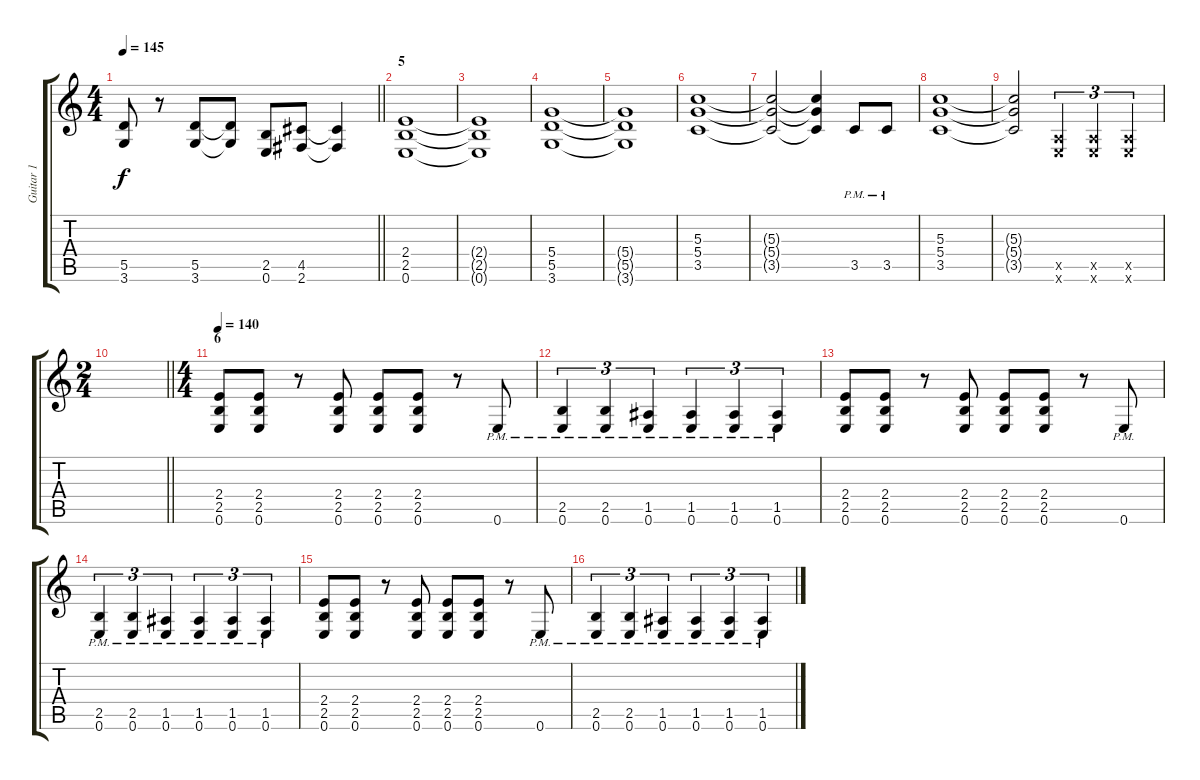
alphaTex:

\track ("Guitar 1" "Guitar 1") {instrument distortionguitar}
\staff {score tabs}
\tuning (E4 B3 G3 D3 A2 E2) {hide}
\ts (4 4)
\tempo 145
\clef g2
\barLineRight lightlight
\ks c
(5.5 3.6).8{dy f} r.8 (5.5 3.6).8 (5.5{t} 3.6{t}).8 (2.5 0.6).8 (4.5 2.6).8 (4.5{t} 2.6{t}).4 |
\section ("" "5 ")
(2.4 2.5 0.6).1{volume 9} |
(2.4{t} 2.5{t} 0.6{t}).1 |
(5.4 5.5 3.6).1 |
(5.4{t} 5.5{t} 3.6{t}).1 |
(5.3 5.4 3.5).1 |
(5.3{t} 5.4{t} 3.5{t}).2 (5.3{t} 5.4{t} 3.5{t}).4 3.5{pm}.8 3.5{pm}.8 |
(5.3 5.4 3.5).1 |
(5.3{t} 5.4{t} 3.5{t}).2 (0.5{x} 0.6{x}).4{tu (3 2)} (0.5{x} 0.6{x}).4{tu (3 2)} (0.5{x} 0.6{x}).4{tu (3 2)} |
\ts (2 4)
\barLineRight lightlight
|
\ts (4 4)
\section ("" "6")
\tempo 140
(2.4 2.5 0.6).8{volume 13} (2.4 2.5 0.6).8 r.8 (2.4 2.5 0.6).8 (2.4 2.5 0.6).8 (2.4 2.5 0.6).8 r.8 0.6{pm}.8 |
(2.5{pm} 0.6{pm}).4{tu (3 2)} (2.5{pm} 0.6{pm}).4{tu (3 2)} (1.5{pm} 0.6{pm}).4{tu (3 2)} (1.5{pm} 0.6{pm}).4{tu (3 2)} (1.5{pm} 0.6{pm}).4{tu (3 2)} (1.5{pm} 0.6{pm}).4{tu (3 2)} |
(2.4 2.5 0.6).8{volume 13} (2.4 2.5 0.6).8 r.8 (2.4 2.5 0.6).8 (2.4 2.5 0.6).8 (2.4 2.5 0.6).8 r.8 0.6{pm}.8 |
(2.5{pm} 0.6{pm}).4{tu (3 2)} (2.5{pm} 0.6{pm}).4{tu (3 2)} (1.5{pm} 0.6{pm}).4{tu (3 2)} (1.5{pm} 0.6{pm}).4{tu (3 2)} (1.5{pm} 0.6{pm}).4{tu (3 2)} (1.5{pm} 0.6{pm}).4{tu (3 2)} |
(2.4 2.5 0.6).8{volume 13} (2.4 2.5 0.6).8 r.8 (2.4 2.5 0.6).8 (2.4 2.5 0.6).8 (2.4 2.5 0.6).8 r.8 0.6{pm}.8 |
(2.5{pm} 0.6{pm}).4{tu (3 2)} (2.5{pm} 0.6{pm}).4{tu (3 2)} (1.5{pm} 0.6{pm}).4{tu (3 2)} (1.5{pm} 0.6{pm}).4{tu (3 2)} (1.5{pm} 0.6{pm}).4{tu (3 2)} (1.5{pm} 0.6{pm}).4{tu (3 2)}
